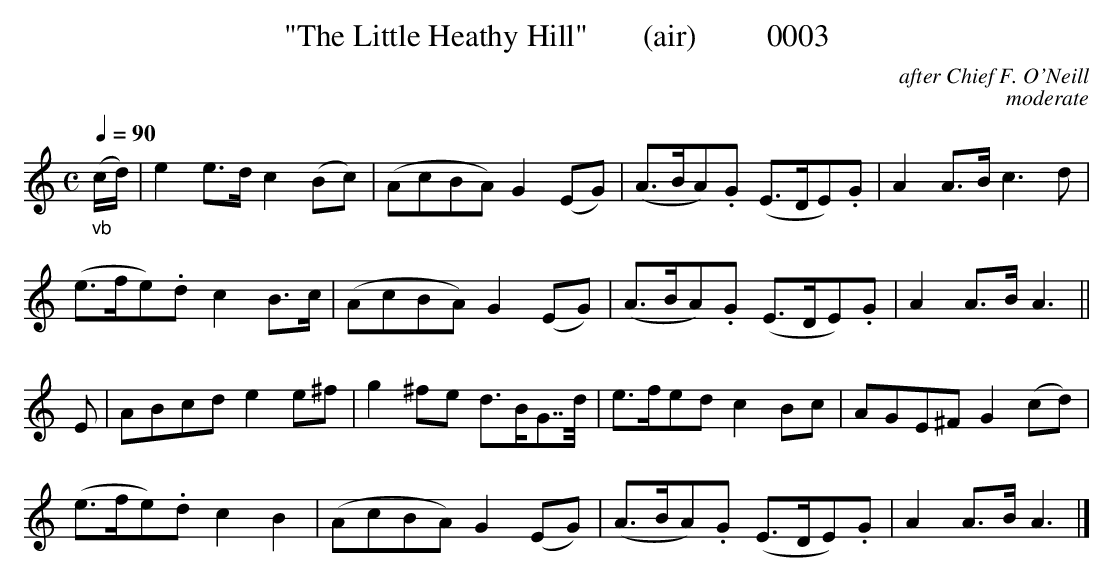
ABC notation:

X:1
T: "The Little Heathy Hill"       (air)         0003
C:after Chief F. O'Neill
C:moderate
Q:1/4=90
M:C
L:1/8
K:C
"_vb"(c/2d/2)|e2e3/2d/2 c2(Bc)|(AcBA) G2(EG)|(A3/2B/2A).G (E3/2D/2E).G|A2A3/2B/2 c3d|
(e3/2f/2e).d c2B3/2c/2|(AcBA) G2(EG)|(A3/2B/2A).G (E3/2D/2E).G|A2A3/2B/2 A3||
E|ABcd e2e^f|g2^fe d3/2B/2G7/4d/4|e3/2f/2ed c2Bc|AGE^F G2(cd)|
(e3/2f/2e).d c2B2|(AcBA) G2(EG)|(A3/2B/2A).G (E3/2D/2E).G|A2A3/2B/2 A3|]
